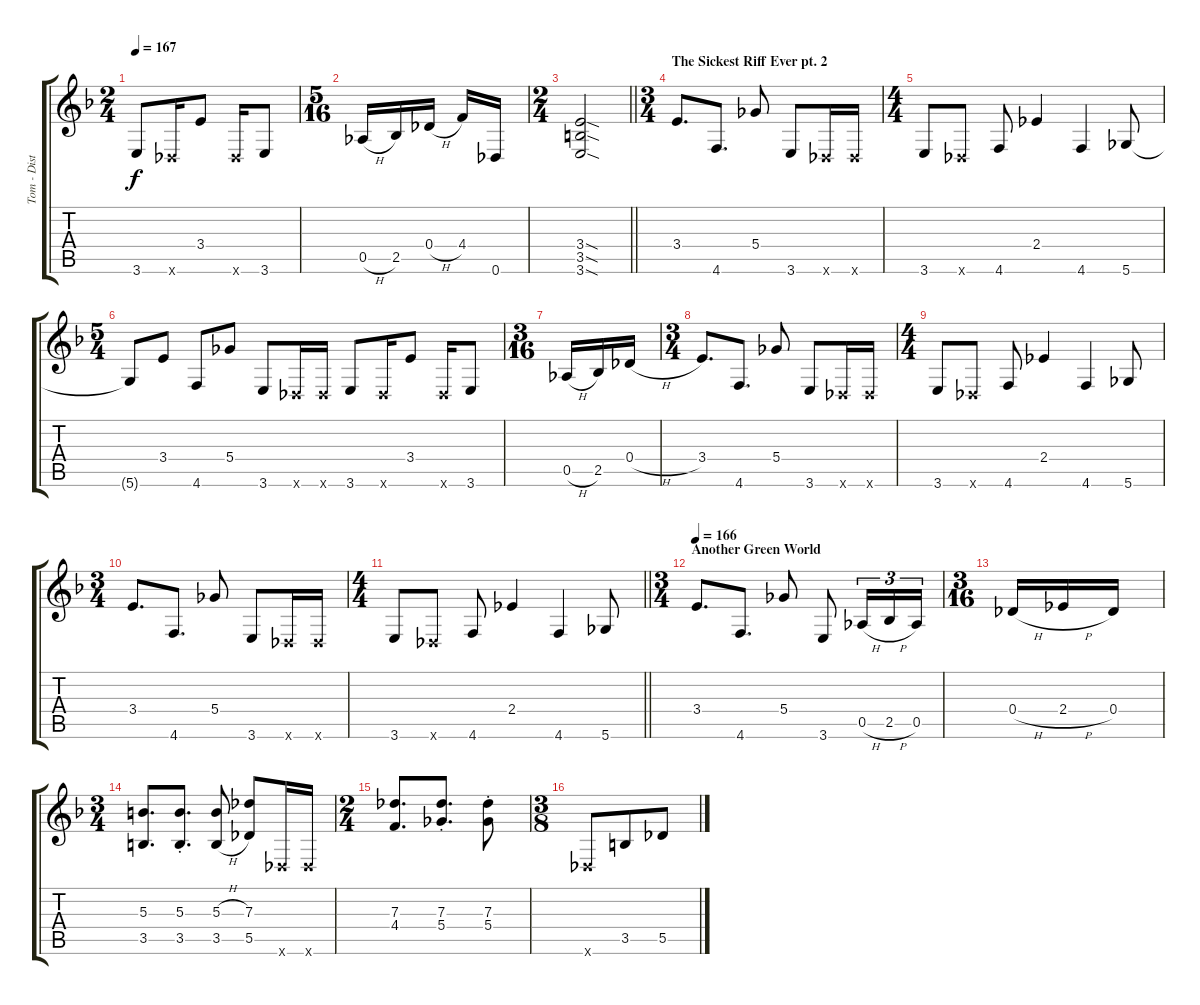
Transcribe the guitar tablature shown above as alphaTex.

\track ("Tom - Dist. Guitar" "Tom - Dist") {instrument overdrivenguitar}
\staff {score tabs}
\tuning (Eb4 Bb3 Gb3 Db3 Ab2 Db2) {hide}
\ts (2 4)
\tempo 167
\clef g2
\ks dminor
3.6.8{dy f} 0.6{x}.16 3.4.8 0.6{x}.16 3.6.8 |
\ts (5 16)
0.5{h}.16 2.5.16 0.4{h}.16 4.4.16 0.6.16 |
\ts (2 4)
\barLineRight lightlight
(3.4{sod} 3.5{sod} 3.6{sod}).2 |
\ts (3 4)
\section ("" "The Sickest Riff Ever pt. 2")
3.4.8{d} 4.6.8{d} 5.4.8 3.6.8 0.6{x}.16 0.6{x}.16 |
\ts (4 4)
3.6.8 0.6{x}.8 4.6.8 2.4.4 4.6.4 5.6.8 |
\ts (5 4)
5.6{t}.8 3.4.8 4.6.8 5.4.8 3.6.8 0.6{x}.16 0.6{x}.16 3.6.8 0.6{x}.16 3.4.8 0.6{x}.16 3.6.8 |
\ts (3 16)
0.5{h}.16 2.5.16 0.4{h}.16 |
\ts (3 4)
3.4.8{d} 4.6.8{d} 5.4.8 3.6.8 0.6{x}.16 0.6{x}.16 |
\ts (4 4)
3.6.8 0.6{x}.8 4.6.8 2.4.4 4.6.4 5.6.8 |
\ts (3 4)
3.4.8{d} 4.6.8{d} 5.4.8 3.6.8 0.6{x}.16 0.6{x}.16 |
\ts (4 4)
\barLineRight lightlight
3.6.8 0.6{x}.8 4.6.8 2.4.4 4.6.4 5.6.8 |
\ts (3 4)
\section ("" "Another Green World")
\tempo 166
3.4.8{d} 4.6.8{d} 5.4.8 3.6.8 0.5{h}.16{tu (3 2)} 2.5{h}.16{tu (3 2)} 0.5.16{tu (3 2)} |
\ts (3 16)
0.4{h}.16 2.4{h}.16 0.4.16 |
\ts (3 4)
(5.3 3.5).8{d} (5.3{st} 3.5{st}).8{d} (5.3{h} 3.5{h}).8 (7.3 5.5).8 0.6{x}.16 0.6{x}.16 |
\ts (2 4)
(7.3 4.4).8{d} (7.3{st} 5.4{st}).8{d} (7.3{st} 5.4{st}).8 |
\ts (3 8)
0.6{x}.8 3.5.8 5.5.8
